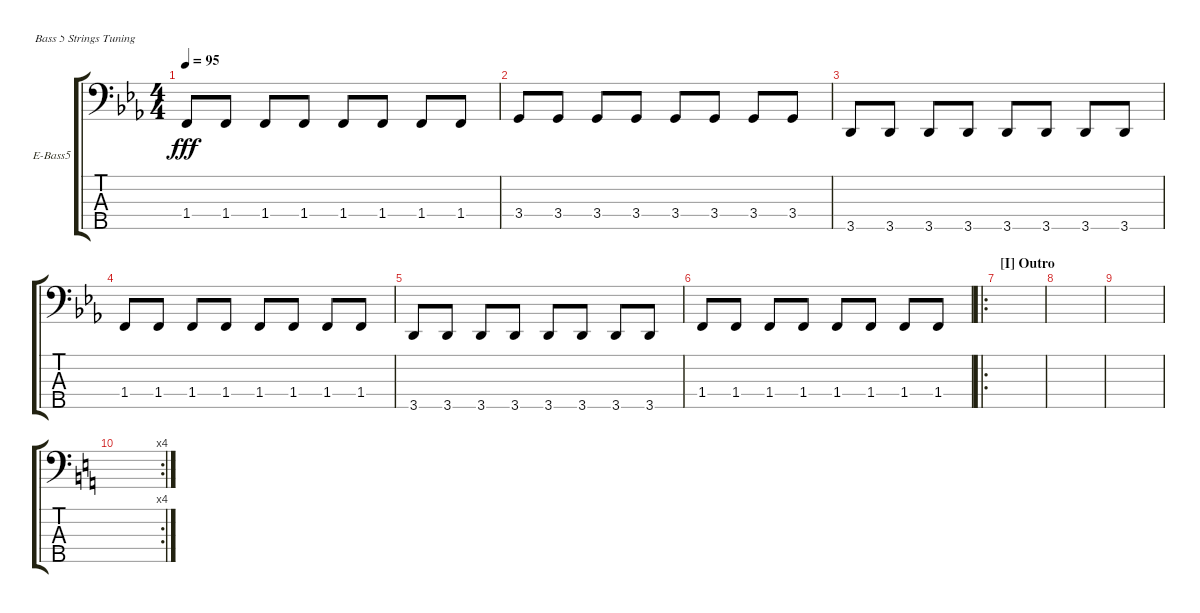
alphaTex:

\bracketExtendMode groupsimilarinstruments
\firstSystemTrackNameOrientation horizontal
\otherSystemsTrackNameOrientation horizontal
\track ("Bass" "E-Bass5") {instrument electricbassfinger}
\staff {score tabs}
\tuning (G2 D2 A1 E1 B0)
\ts (4 4)
\tempo 95
\clef f4
\scale
0.333333
\ks eb
1.4.8{dy fff} 1.4.8 1.4.8 1.4.8 1.4.8 1.4.8 1.4.8 1.4.8 |
\scale
0.333333 3.4.8 3.4.8 3.4.8 3.4.8 3.4.8 3.4.8 3.4.8 3.4.8 |
\scale
0.333333 3.5.8 3.5.8 3.5.8 3.5.8 3.5.8 3.5.8 3.5.8 3.5.8 |
\scale
0.333333 1.4.8 1.4.8 1.4.8 1.4.8 1.4.8 1.4.8 1.4.8 1.4.8 |
\scale
0.313131 3.5.8 3.5.8 3.5.8 3.5.8 3.5.8 3.5.8 3.5.8 3.5.8 |
\section ("" "")
\scale
0.313131 1.4.8 1.4.8 1.4.8 1.4.8 1.4.8 1.4.8 1.4.8 1.4.8 |
\ro
\section ("I" "Outro")
\scale
0.373737 |
|
|
\rc 4
\ks aminor
